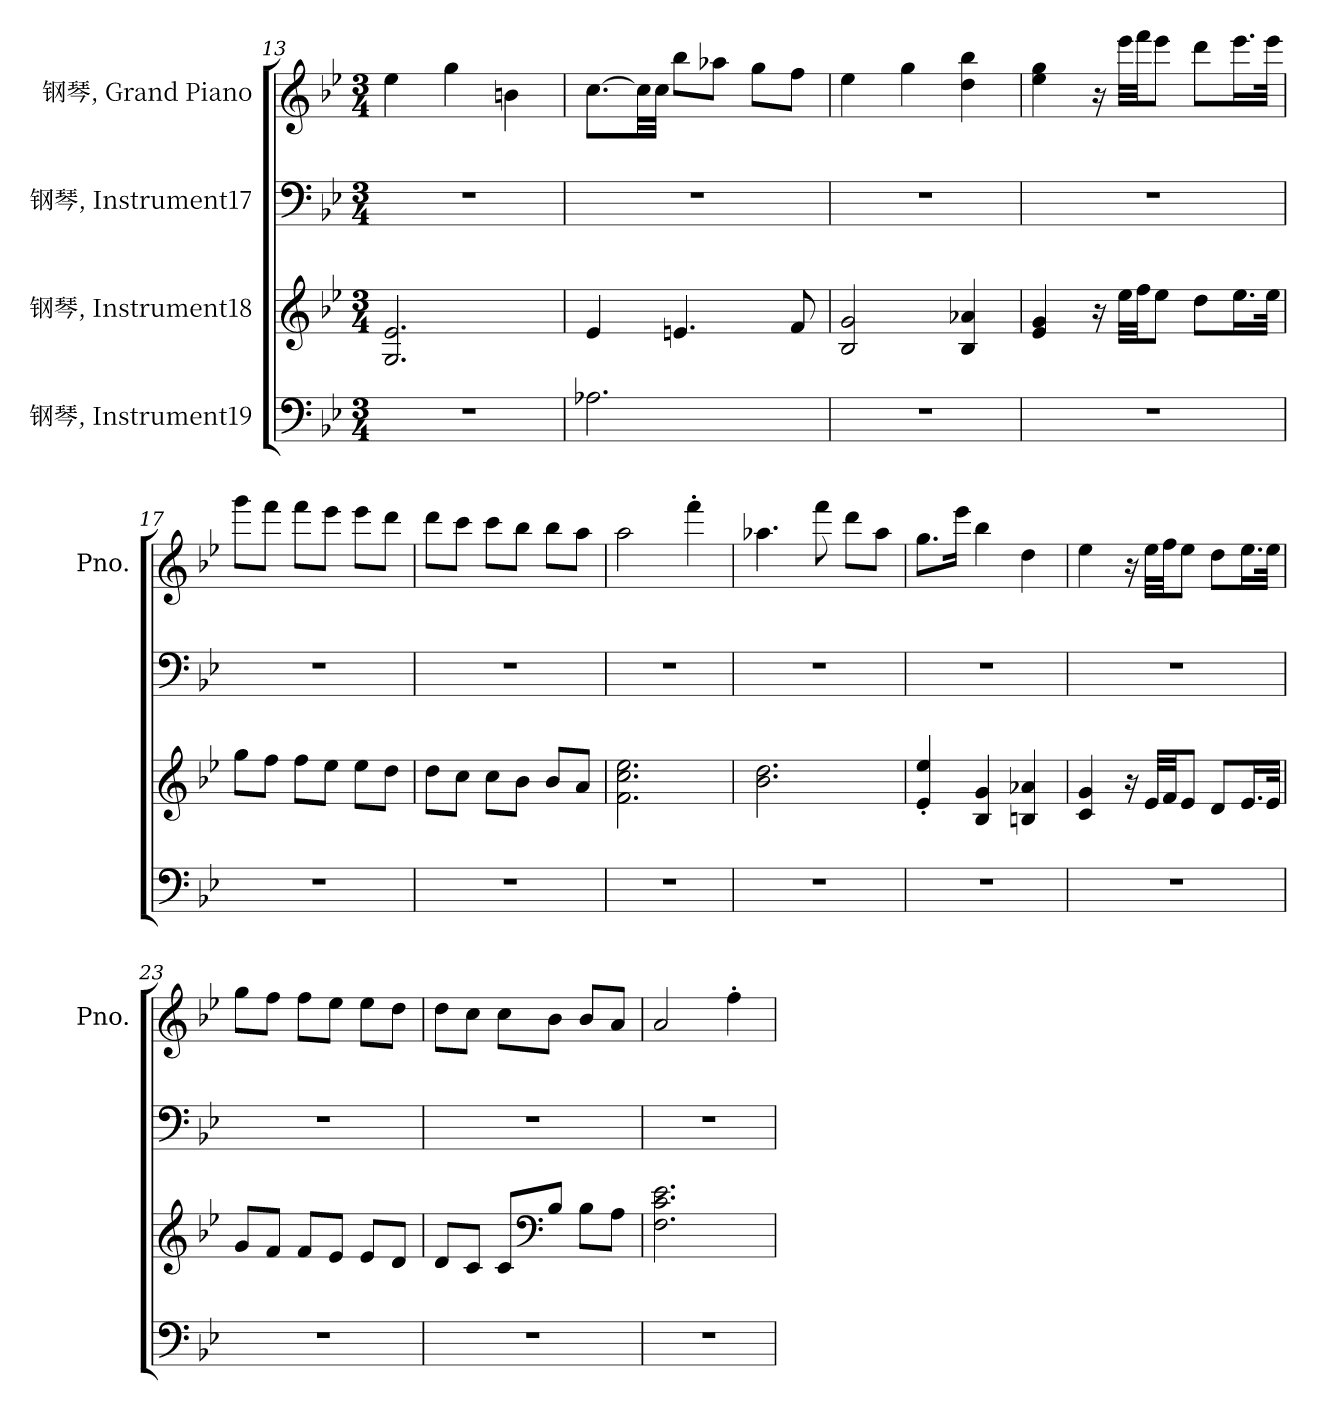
**kern	**kern	**kern	**kern
*part4	*part3	*part2	*part1
*staff4	*staff3	*staff2	*staff1
*I"钢琴, Instrument19	*I"钢琴, Instrument18	*I"钢琴, Instrument17	*I"钢琴, Grand Piano
*	*	*	*I'Pno.
!!LO:LB:g=z
*clefF4	*clefG2	*clefF4	*clefG2
*k[b-e-]	*k[b-e-]	*k[b-e-]	*k[b-e-]
*M3/4	*M3/4	*M3/4	*M3/4
=13	=13	=13	=13
2.r	2.G/ 2.e-/	2.r	4ee-\
.	.	.	4gg\
.	.	.	4bn\
=14	=14	=14	=14
2.A-X\	4e-/	2.r	[8.cc\L
.	.	.	32cc\LL]
.	.	.	32cc\JJJ
.	4.en/	.	8bb-\L
.	.	.	8aa-X\J
.	.	.	8gg\L
.	8f/	.	8ff\J
=15	=15	=15	=15
2.r	2B-/ 2g/	2.r	4ee-\
.	.	.	4gg\
.	4B-/ 4a-X/	.	4dd\ 4bb-\
=16	=16	=16	=16
2.r	4e-/ 4g/	2.r	4ee-\ 4gg\
.	16r	.	16r
.	32ee-\LLL	.	32eee-\LLL
.	32ff\JJ	.	32fff\JJ
.	8ee-\J	.	8eee-\J
.	8dd\L	.	8ddd\L
.	16.ee-\L	.	16.eee-\L
.	32ee-\JJk	.	32eee-\JJk
=17	=17	=17	=17
2.r	8gg\L	2.r	8ggg\L
.	8ff\J	.	8fff\J
.	8ff\L	.	8fff\L
.	8ee-\J	.	8eee-\J
.	8ee-\L	.	8eee-\L
.	8dd\J	.	8ddd\J
!!LO:PB:g=z
=18	=18	=18	=18
2.r	8dd\L	2.r	8ddd\L
.	8cc\J	.	8ccc\J
.	8cc\L	.	8ccc\L
.	8b-\J	.	8bb-\J
.	8b-/L	.	8bb-\L
.	8a/J	.	8aa\J
=19	=19	=19	=19
2.r	2.f\ 2.cc\ 2.ee-\	2.r	2aa\
.	.	.	4fff'\
=20	=20	=20	=20
2.r	2.b-\ 2.dd\	2.r	4.aa-X\
.	.	.	8fff\
.	.	.	8ddd\L
.	.	.	8aa-\J
=21	=21	=21	=21
2.r	4e-/' 4ee-/'	2.r	8.gg\L
.	.	.	16eee-\Jk
.	4B-/ 4g/	.	4bb-\
.	4Bn/ 4a-X/	.	4dd\
=22	=22	=22	=22
2.r	4c/ 4g/	2.r	4ee-\
.	16r	.	16r
.	32e-/LLL	.	32ee-\LLL
.	32f/JJ	.	32ff\JJ
.	8e-/J	.	8ee-\J
.	8d/L	.	8dd\L
.	16.e-/L	.	16.ee-\L
.	32e-/JJk	.	32ee-\JJk
=23	=23	=23	=23
2.r	8g/L	2.r	8gg\L
.	8f/J	.	8ff\J
.	8f/L	.	8ff\L
.	8e-/J	.	8ee-\J
.	8e-/L	.	8ee-\L
.	8d/J	.	8dd\J
!!LO:LB:g=z
=24	=24	=24	=24
2.r	8d/L	2.r	8dd\L
.	8c/J	.	8cc\J
.	8c/L	.	8cc\L
*	*clefF4	*	*
.	8B-/J	.	8b-\J
.	8B-\L	.	8b-/L
.	8A\J	.	8a/J
=25	=25	=25	=25
2.r	2.F\ 2.c\ 2.e-\	2.r	2a/
.	.	.	4ff'\
=	=	=	=
*-	*-	*-	*-
